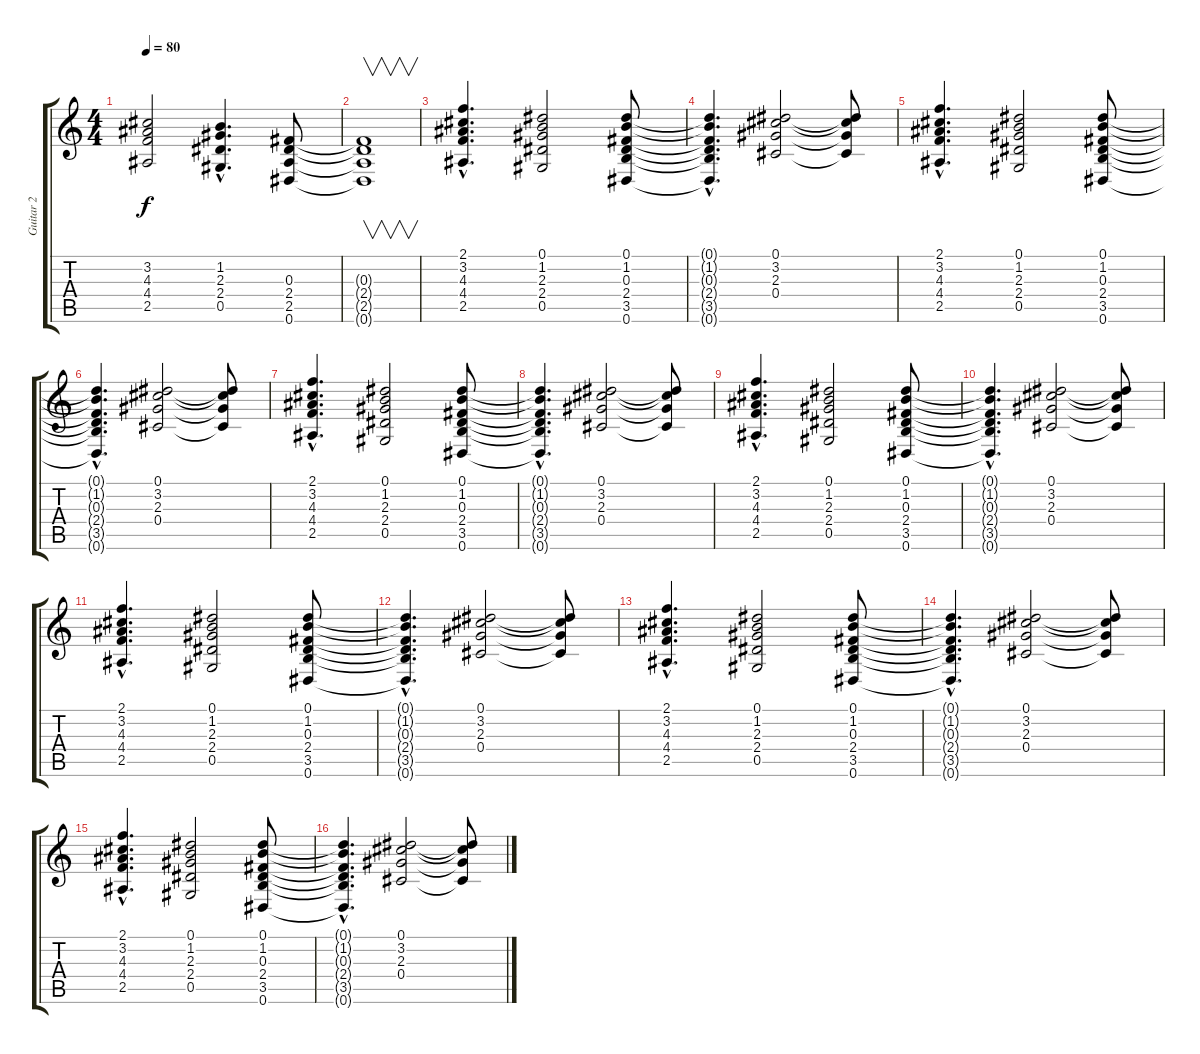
\track ("Guitar 2" "Guitar 2") {instrument distortionguitar}
\staff {score tabs}
\tuning (Eb4 Bb3 Gb3 Db3 Ab2 Eb2) {hide}
\ts (4 4)
\tempo 80
\clef g2
\ks c
(3.2 4.3 4.4 2.5).2{dy f} (1.2{hac} 2.3{hac} 2.4{hac} 0.5{hac}).4{d} (0.3 2.4 2.5 0.6).8 |
(0.3{t} 2.4{t} 2.5{t} 0.6{t}).1{v} |
(2.1{hac} 3.2{hac} 4.3{hac} 4.4{hac} 2.5{hac}).4{d} (0.1 1.2 2.3 2.4 0.5).2 (0.1 1.2 0.3 2.4 3.5 0.6).8 |
(0.1{hac t} 1.2{hac t} 0.3{hac t} 2.4{hac t} 3.5{hac t} 0.6{hac t}).4{d} (0.1 3.2 2.3 0.4).2 (0.1{t} 3.2{t} 2.3{t} 0.4{t}).8 |
(2.1{hac} 3.2{hac} 4.3{hac} 4.4{hac} 2.5{hac}).4{d} (0.1 1.2 2.3 2.4 0.5).2 (0.1 1.2 0.3 2.4 3.5 0.6).8 |
(0.1{hac t} 1.2{hac t} 0.3{hac t} 2.4{hac t} 3.5{hac t} 0.6{hac t}).4{d} (0.1 3.2 2.3 0.4).2 (0.1{t} 3.2{t} 2.3{t} 0.4{t}).8 |
(2.1{hac} 3.2{hac} 4.3{hac} 4.4{hac} 2.5{hac}).4{d} (0.1 1.2 2.3 2.4 0.5).2 (0.1 1.2 0.3 2.4 3.5 0.6).8 |
(0.1{hac t} 1.2{hac t} 0.3{hac t} 2.4{hac t} 3.5{hac t} 0.6{hac t}).4{d} (0.1 3.2 2.3 0.4).2 (0.1{t} 3.2{t} 2.3{t} 0.4{t}).8 |
(2.1{hac} 3.2{hac} 4.3{hac} 4.4{hac} 2.5{hac}).4{d} (0.1 1.2 2.3 2.4 0.5).2 (0.1 1.2 0.3 2.4 3.5 0.6).8 |
(0.1{hac t} 1.2{hac t} 0.3{hac t} 2.4{hac t} 3.5{hac t} 0.6{hac t}).4{d} (0.1 3.2 2.3 0.4).2 (0.1{t} 3.2{t} 2.3{t} 0.4{t}).8 |
(2.1{hac} 3.2{hac} 4.3{hac} 4.4{hac} 2.5{hac}).4{d} (0.1 1.2 2.3 2.4 0.5).2 (0.1 1.2 0.3 2.4 3.5 0.6).8 |
(0.1{hac t} 1.2{hac t} 0.3{hac t} 2.4{hac t} 3.5{hac t} 0.6{hac t}).4{d} (0.1 3.2 2.3 0.4).2 (0.1{t} 3.2{t} 2.3{t} 0.4{t}).8 |
(2.1{hac} 3.2{hac} 4.3{hac} 4.4{hac} 2.5{hac}).4{d} (0.1 1.2 2.3 2.4 0.5).2 (0.1 1.2 0.3 2.4 3.5 0.6).8 |
(0.1{hac t} 1.2{hac t} 0.3{hac t} 2.4{hac t} 3.5{hac t} 0.6{hac t}).4{d} (0.1 3.2 2.3 0.4).2 (0.1{t} 3.2{t} 2.3{t} 0.4{t}).8 |
(2.1{hac} 3.2{hac} 4.3{hac} 4.4{hac} 2.5{hac}).4{d} (0.1 1.2 2.3 2.4 0.5).2 (0.1 1.2 0.3 2.4 3.5 0.6).8 |
(0.1{hac t} 1.2{hac t} 0.3{hac t} 2.4{hac t} 3.5{hac t} 0.6{hac t}).4{d} (0.1 3.2 2.3 0.4).2 (0.1{t} 3.2{t} 2.3{t} 0.4{t}).8
